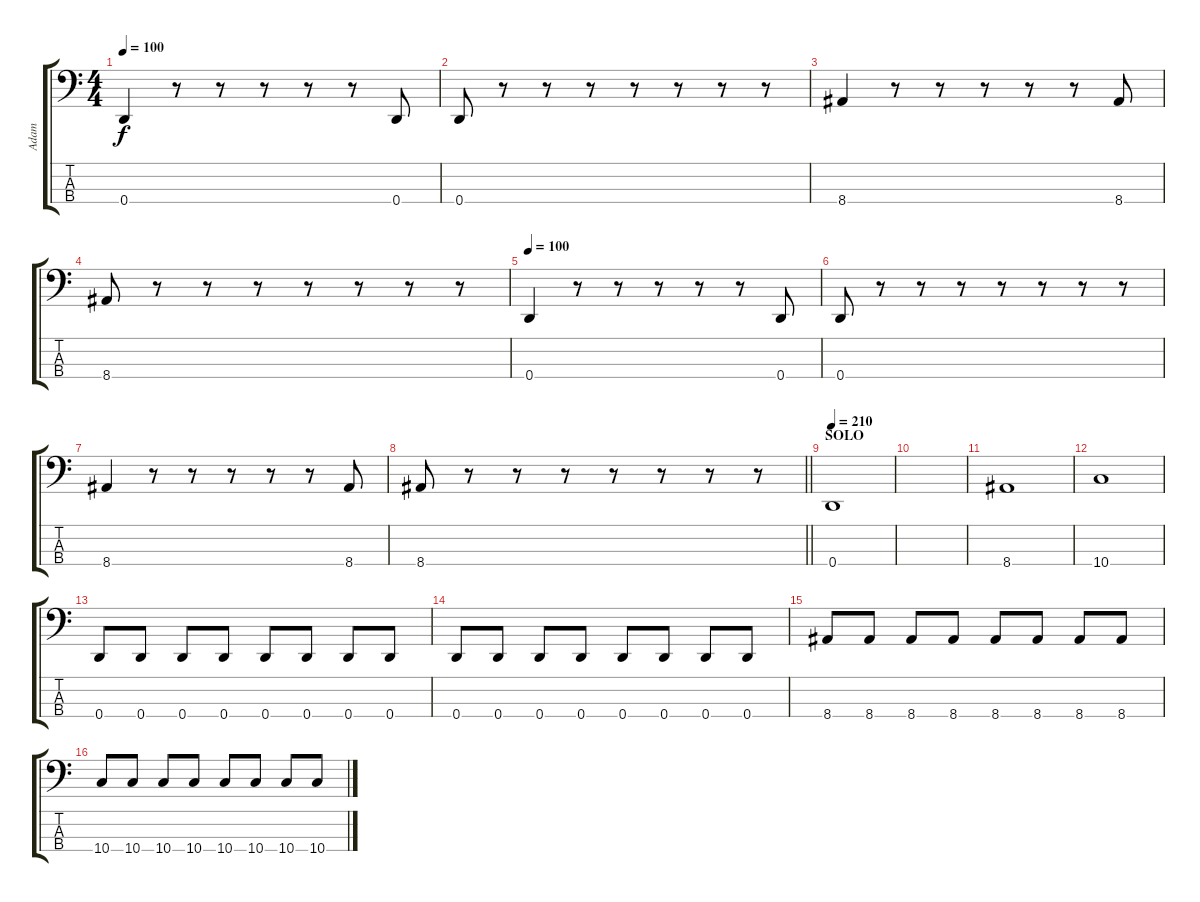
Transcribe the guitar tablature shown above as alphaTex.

\track ("Adam" "Adam") {instrument electricbasspick}
\staff {score tabs}
\tuning (G2 D2 A1 D1) {hide}
\ts (4 4)
\tempo 100
\clef f4
\ks c
0.4.4{dy f} r.8 r.8 r.8 r.8 r.8 0.4.8 |
0.4.8 r.8 r.8 r.8 r.8 r.8 r.8 r.8 |
8.4.4 r.8 r.8 r.8 r.8 r.8 8.4.8 |
8.4.8 r.8 r.8 r.8 r.8 r.8 r.8 r.8 |
\tempo 100
0.4.4 r.8 r.8 r.8 r.8 r.8 0.4.8 |
0.4.8 r.8 r.8 r.8 r.8 r.8 r.8 r.8 |
8.4.4 r.8 r.8 r.8 r.8 r.8 8.4.8 |
\barLineRight lightlight
8.4.8 r.8 r.8 r.8 r.8 r.8 r.8 r.8 |
\section ("" "SOLO")
\tempo 210
0.4.1 |
|
8.4.1 |
10.4.1 |
0.4.8 0.4.8 0.4.8 0.4.8 0.4.8 0.4.8 0.4.8 0.4.8 |
0.4.8 0.4.8 0.4.8 0.4.8 0.4.8 0.4.8 0.4.8 0.4.8 |
8.4.8 8.4.8 8.4.8 8.4.8 8.4.8 8.4.8 8.4.8 8.4.8 |
10.4.8 10.4.8 10.4.8 10.4.8 10.4.8 10.4.8 10.4.8 10.4.8
